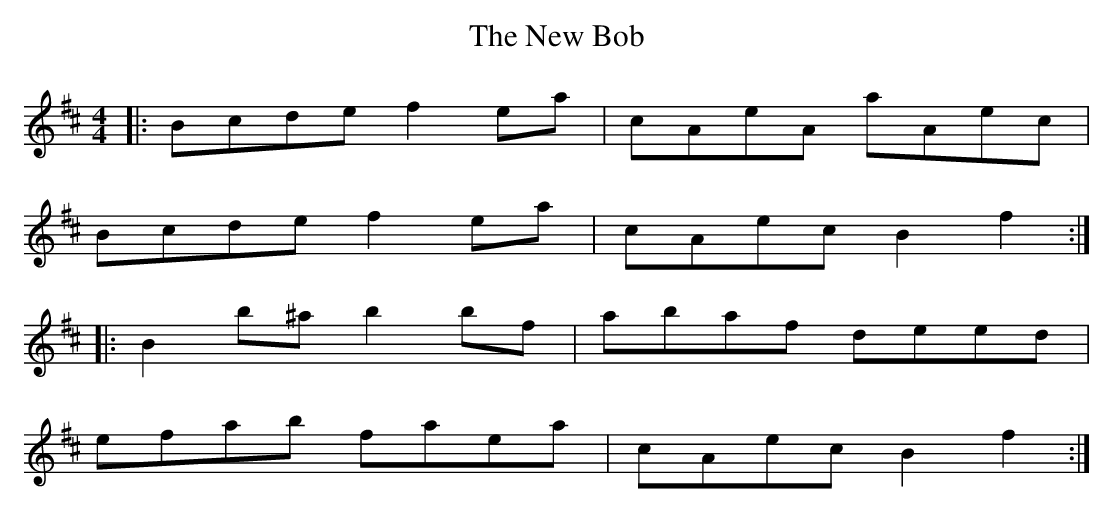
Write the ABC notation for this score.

X:1
T: The New Bob
M: 4/4
L: 1/8
K: Bmin
|:Bcde f2 ea|cAeA aAec|
Bcde f2 ea|cAec B2f2:|
|:B2 b^a b2 bf|abaf deed|
efab faea|cAec B2f2:|
